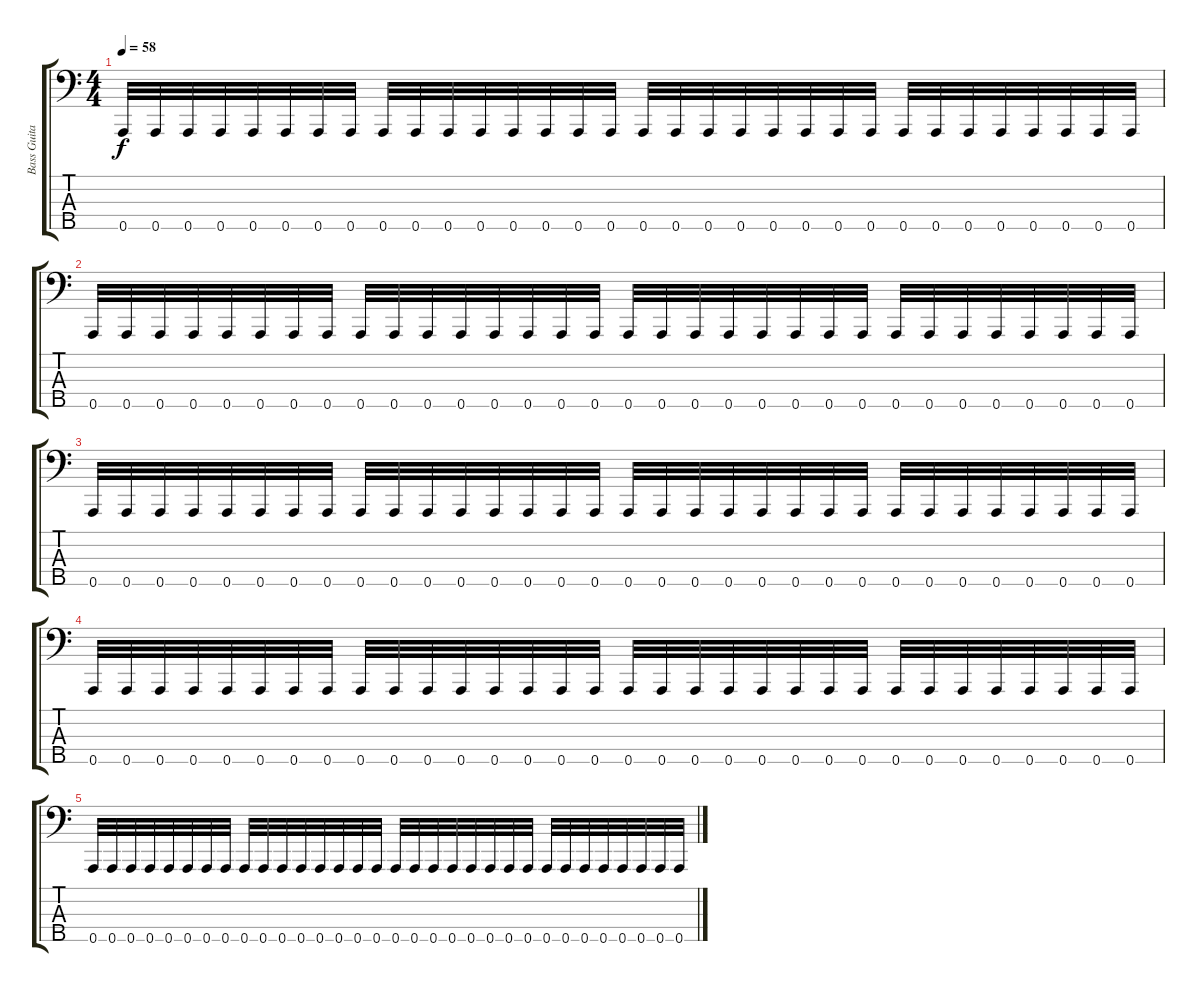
\track ("Bass Guitar - Jon Vesano" "Bass Guita") {instrument electricbasspick}
\staff {score tabs}
\tuning (F2 C2 G1 D1 A0) {hide}
\ts (4 4)
\tempo 58
\clef f4
\ks c
0.5.32{dy f} 0.5.32 0.5.32 0.5.32 0.5.32 0.5.32 0.5.32 0.5.32 0.5.32 0.5.32 0.5.32 0.5.32 0.5.32 0.5.32 0.5.32 0.5.32 0.5.32 0.5.32 0.5.32 0.5.32 0.5.32 0.5.32 0.5.32 0.5.32 0.5.32 0.5.32 0.5.32 0.5.32 0.5.32 0.5.32 0.5.32 0.5.32 |
0.5.32{volume 0} 0.5.32 0.5.32 0.5.32 0.5.32 0.5.32 0.5.32 0.5.32 0.5.32 0.5.32 0.5.32 0.5.32 0.5.32 0.5.32 0.5.32 0.5.32 0.5.32 0.5.32 0.5.32 0.5.32 0.5.32 0.5.32 0.5.32 0.5.32 0.5.32 0.5.32 0.5.32 0.5.32 0.5.32 0.5.32 0.5.32 0.5.32 |
0.5.32 0.5.32 0.5.32 0.5.32 0.5.32 0.5.32 0.5.32 0.5.32 0.5.32 0.5.32 0.5.32 0.5.32 0.5.32 0.5.32 0.5.32 0.5.32 0.5.32 0.5.32 0.5.32 0.5.32 0.5.32 0.5.32 0.5.32 0.5.32 0.5.32 0.5.32 0.5.32 0.5.32 0.5.32 0.5.32 0.5.32 0.5.32 |
0.5.32 0.5.32 0.5.32 0.5.32 0.5.32 0.5.32 0.5.32 0.5.32 0.5.32 0.5.32 0.5.32 0.5.32 0.5.32 0.5.32 0.5.32 0.5.32 0.5.32 0.5.32 0.5.32 0.5.32 0.5.32 0.5.32 0.5.32 0.5.32 0.5.32 0.5.32 0.5.32 0.5.32 0.5.32 0.5.32 0.5.32 0.5.32 |
0.5.32 0.5.32 0.5.32 0.5.32 0.5.32 0.5.32 0.5.32 0.5.32 0.5.32 0.5.32 0.5.32 0.5.32 0.5.32 0.5.32 0.5.32 0.5.32 0.5.32 0.5.32 0.5.32 0.5.32 0.5.32 0.5.32 0.5.32 0.5.32 0.5.32 0.5.32 0.5.32 0.5.32 0.5.32 0.5.32 0.5.32 0.5.32
